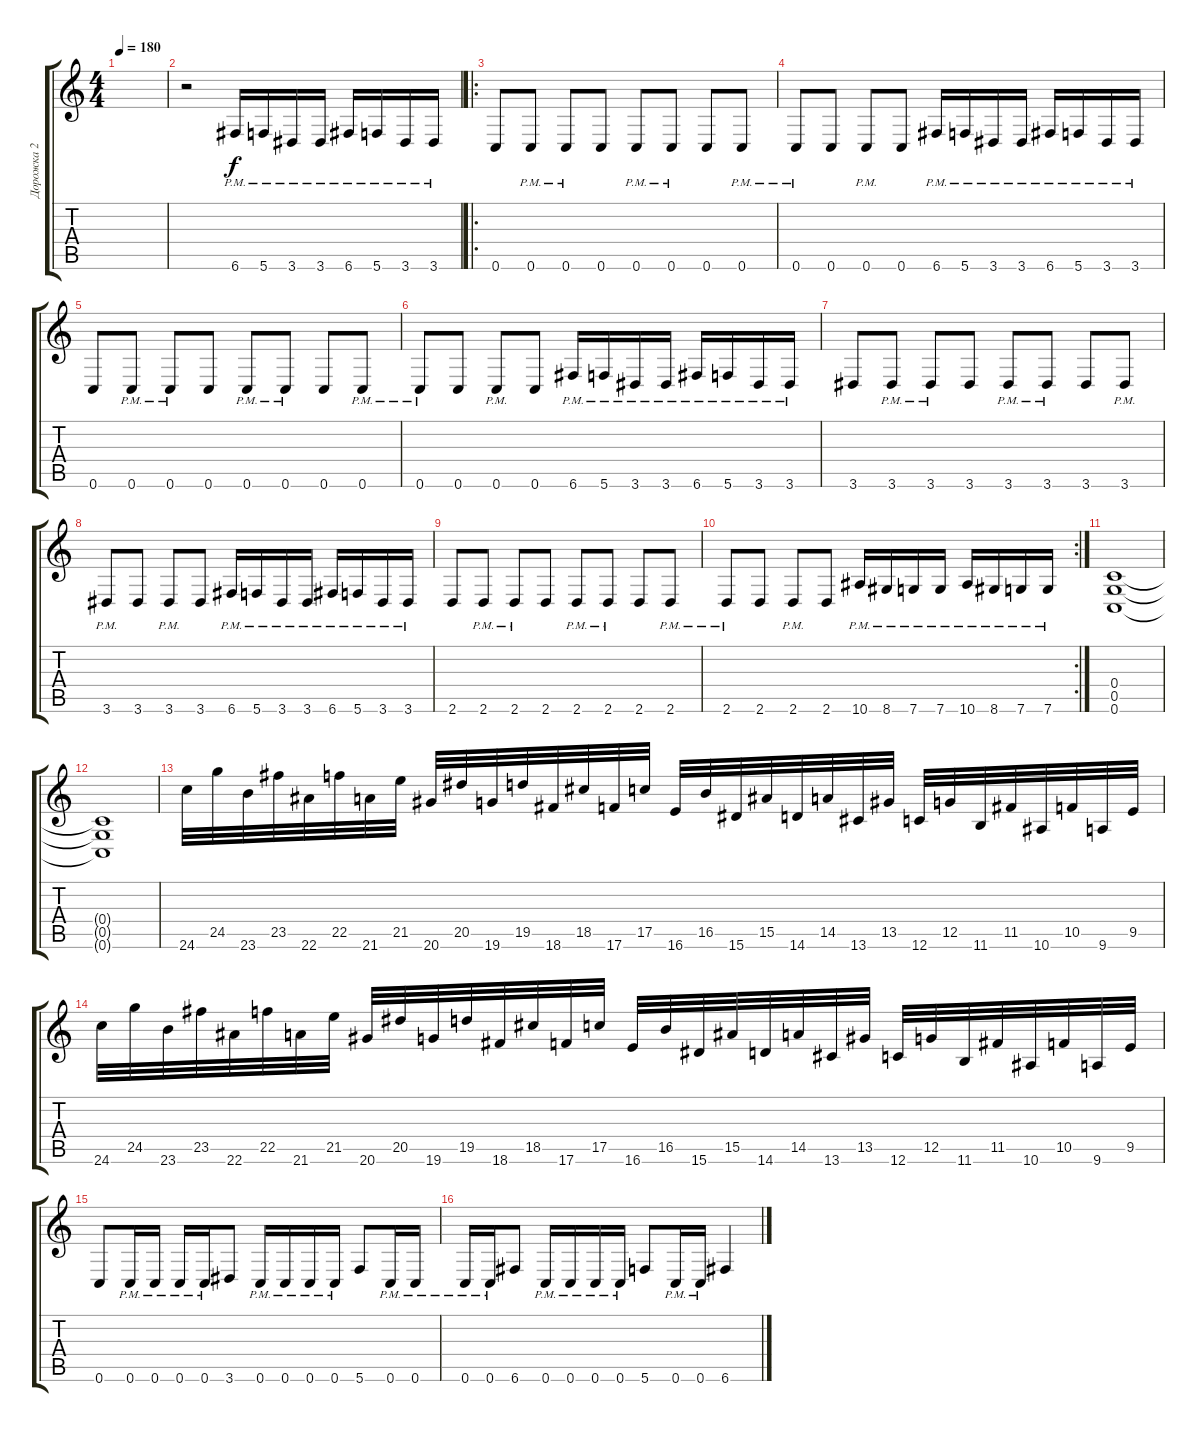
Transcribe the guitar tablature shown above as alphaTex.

\track ("Дорожка 2" "Дорожка 2") {instrument distortionguitar}
\staff {score tabs}
\tuning (D4 A3 F3 C3 G2 C2) {hide}
\ts (4 4)
\tempo 180
\clef g2
\ks c
|
r.2 6.6{pm}.16 5.6{pm}.16 3.6{pm}.16 3.6{pm}.16 6.6{pm}.16 5.6{pm}.16 3.6{pm}.16 3.6{pm}.16 |
\ro
0.6.8 0.6{pm}.8 0.6{pm}.8 0.6.8 0.6{pm}.8 0.6{pm}.8 0.6.8 0.6{pm}.8 |
0.6{pm}.8 0.6.8 0.6{pm}.8 0.6.8 6.6{pm}.16 5.6{pm}.16 3.6{pm}.16 3.6{pm}.16 6.6{pm}.16 5.6{pm}.16 3.6{pm}.16 3.6{pm}.16 |
0.6.8 0.6{pm}.8 0.6{pm}.8 0.6.8 0.6{pm}.8 0.6{pm}.8 0.6.8 0.6{pm}.8 |
0.6{pm}.8 0.6.8 0.6{pm}.8 0.6.8 6.6{pm}.16 5.6{pm}.16 3.6{pm}.16 3.6{pm}.16 6.6{pm}.16 5.6{pm}.16 3.6{pm}.16 3.6{pm}.16 |
3.6.8 3.6{pm}.8 3.6{pm}.8 3.6.8 3.6{pm}.8 3.6{pm}.8 3.6.8 3.6{pm}.8 |
3.6{pm}.8 3.6.8 3.6{pm}.8 3.6.8 6.6{pm}.16 5.6{pm}.16 3.6{pm}.16 3.6{pm}.16 6.6{pm}.16 5.6{pm}.16 3.6{pm}.16 3.6{pm}.16 |
2.6.8 2.6{pm}.8 2.6{pm}.8 2.6.8 2.6{pm}.8 2.6{pm}.8 2.6.8 2.6{pm}.8 |
\rc 2
2.6{pm}.8 2.6.8 2.6{pm}.8 2.6.8 10.6{pm}.16 8.6{pm}.16 7.6{pm}.16 7.6{pm}.16 10.6{pm}.16 8.6{pm}.16 7.6{pm}.16 7.6{pm}.16 |
(0.4 0.5 0.6).1 |
(0.4{t} 0.5{t} 0.6{t}).1 |
24.6.32 24.5.32 23.6.32 23.5.32 22.6.32 22.5.32 21.6.32 21.5.32 20.6.32 20.5.32 19.6.32 19.5.32 18.6.32 18.5.32 17.6.32 17.5.32 16.6.32 16.5.32 15.6.32 15.5.32 14.6.32 14.5.32 13.6.32 13.5.32 12.6.32 12.5.32 11.6.32 11.5.32 10.6.32 10.5.32 9.6.32 9.5.32 |
24.6.32 24.5.32 23.6.32 23.5.32 22.6.32 22.5.32 21.6.32 21.5.32 20.6.32 20.5.32 19.6.32 19.5.32 18.6.32 18.5.32 17.6.32 17.5.32 16.6.32 16.5.32 15.6.32 15.5.32 14.6.32 14.5.32 13.6.32 13.5.32 12.6.32 12.5.32 11.6.32 11.5.32 10.6.32 10.5.32 9.6.32 9.5.32 |
0.6.8 0.6{pm}.16 0.6{pm}.16 0.6{pm}.16 0.6{pm}.16 3.6.8 0.6{pm}.16 0.6{pm}.16 0.6{pm}.16 0.6{pm}.16 5.6.8 0.6{pm}.16 0.6{pm}.16 |
0.6{pm}.16 0.6{pm}.16 6.6.8 0.6{pm}.16 0.6{pm}.16 0.6{pm}.16 0.6{pm}.16 5.6.8 0.6{pm}.16 0.6{pm}.16 6.6.4
